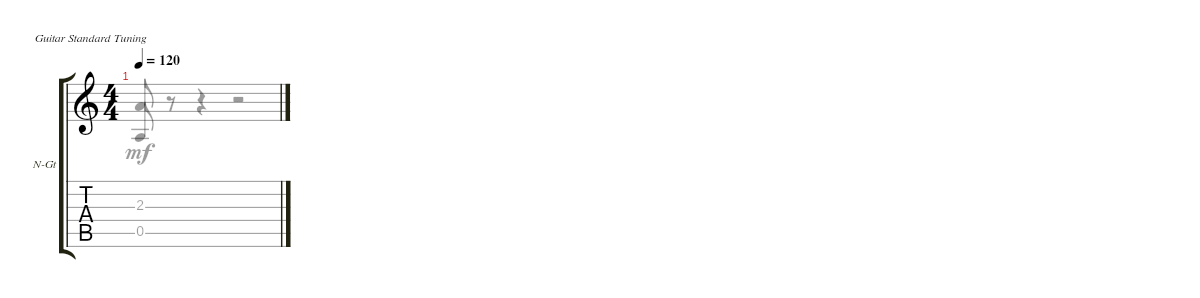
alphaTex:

\defaultSystemsLayout 4
\bracketExtendMode groupsimilarinstruments
\firstSystemTrackNameOrientation horizontal
\otherSystemsTrackNameOrientation horizontal
\track ("Nylon Guitar" "N-Gt") {instrument acousticguitarsteel}
\staff {score tabs}
\tuning (E4 B3 G3 D3 A2 E2)
\voice
\ts (4 4)
\tempo 120
\clef g2
\ks c
\voice
\clef g2
\ks c
2.3.8{dy mf beam invert} r.8 r.4 r.2
\voice
\clef g2
\ottava regular
\simile none
\ks c
0.5.8{dy mf beam invert} r.8 r.4 r.2
